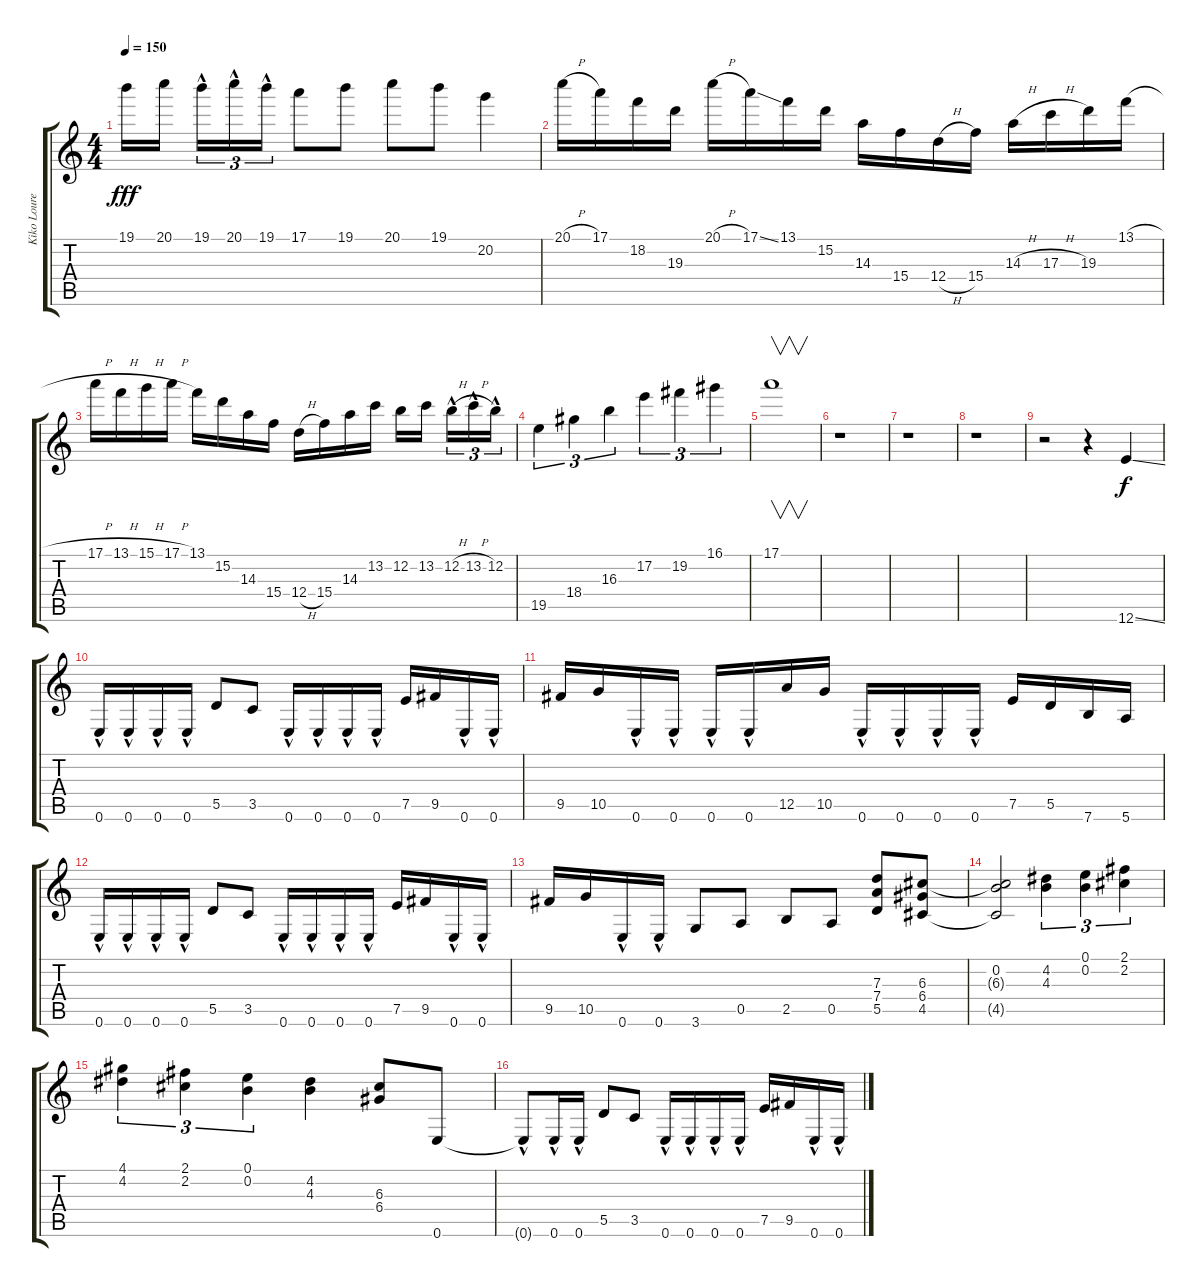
\track ("Kiko Loureiro" "Kiko Loure") {instrument distortionguitar}
\staff {score tabs}
\tuning (E4 B3 G3 D3 A2 E2) {hide}
\ts (4 4)
\tempo 150
\clef g2
\ks c
19.1.16{dy fff} 20.1.16 19.1{hac}.16{tu (3 2)} 20.1{hac}.16{tu (3 2)} 19.1{hac}.16{tu (3 2)} 17.1.8 19.1.8 20.1.8 19.1.8 20.2.4 |
20.1{h}.16 17.1.16 18.2.16 19.3.16 20.1{h}.16 17.1{ss}.16 13.1.16 15.2.16 14.3.16 15.4.16 12.4{h}.16 15.4.16 14.3{h}.16 17.3{h}.16 19.3.16 13.1{h}.16 |
17.1{h}.16 13.1{h}.16 15.1{h}.16 17.1{h}.16 13.1.16 15.2.16 14.3.16 15.4.16 12.4{h}.16 15.4.16 14.3.16 13.2.16 12.2.16 13.2.16 12.2{h hac}.16{tu (3 2)} 13.2{h hac}.16{tu (3 2)} 12.2{hac}.16{tu (3 2)} |
19.5.4{tu (3 2)} 18.4.4{tu (3 2)} 16.3.4{tu (3 2)} 17.2.4{tu (3 2)} 19.2.4{tu (3 2)} 16.1.4{tu (3 2)} |
17.1.1{v} |
r.1 |
r.1 |
r.1 |
r.2 r.4 12.6{ss}.4{dy f} |
0.6{hac}.16 0.6{hac}.16 0.6{hac}.16 0.6{hac}.16 5.5.8 3.5.8 0.6{hac}.16 0.6{hac}.16 0.6{hac}.16 0.6{hac}.16 7.5.16 9.5.16 0.6{hac}.16 0.6{hac}.16 |
9.5.16 10.5.16 0.6{hac}.16 0.6{hac}.16 0.6{hac}.16 0.6{hac}.16 12.5.16 10.5.16 0.6{hac}.16 0.6{hac}.16 0.6{hac}.16 0.6{hac}.16 7.5.16 5.5.16 7.6.16 5.6.16 |
0.6{hac}.16 0.6{hac}.16 0.6{hac}.16 0.6{hac}.16 5.5.8 3.5.8 0.6{hac}.16 0.6{hac}.16 0.6{hac}.16 0.6{hac}.16 7.5.16 9.5.16 0.6{hac}.16 0.6{hac}.16 |
9.5.16 10.5.16 0.6{hac}.16 0.6{hac}.16 3.6.8 0.5.8 2.5.8 0.5.8 (7.3 7.4 5.5).8 (6.3 6.4 4.5).8 |
(0.2 6.3{t} 4.5{t}).2 (4.2 4.3).4{tu (3 2)} (0.1 0.2).4{tu (3 2)} (2.1 2.2).4{tu (3 2)} |
(4.1 4.2).4{tu (3 2)} (2.1 2.2).4{tu (3 2)} (0.1 0.2).4{tu (3 2)} (4.2 4.3).4 (6.3 6.4).8 0.6.8 |
0.6{hac t}.8 0.6{hac}.16 0.6{hac}.16 5.5.8 3.5.8 0.6{hac}.16 0.6{hac}.16 0.6{hac}.16 0.6{hac}.16 7.5.16 9.5.16 0.6{hac}.16 0.6{hac}.16
